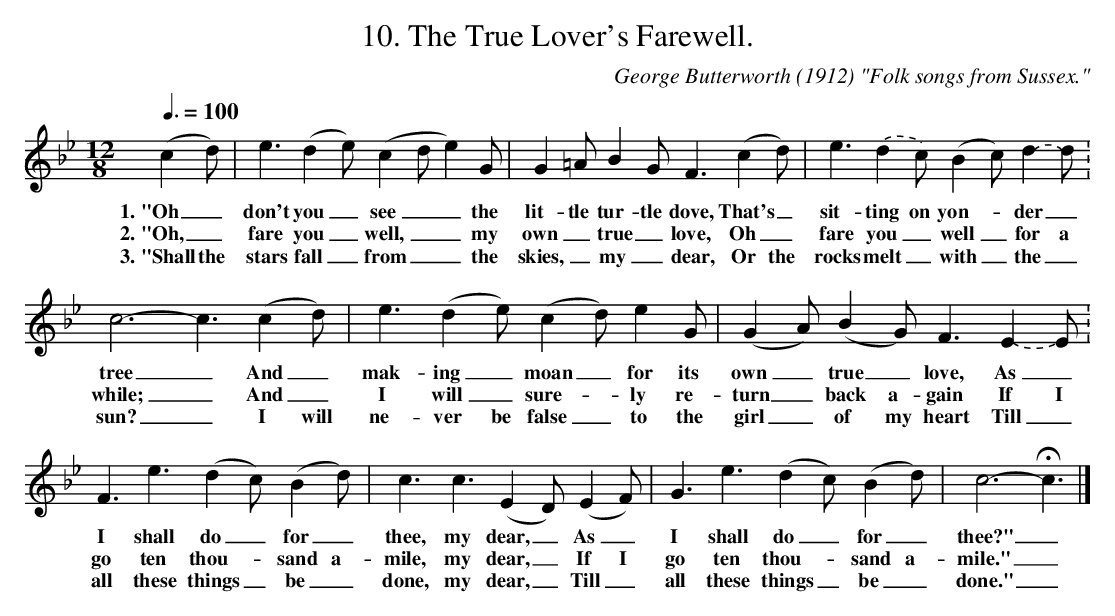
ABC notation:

X:1
T:10. The True Lover's Farewell.
C:George Butterworth (1912) "Folk songs from Sussex."
L:1/8
Q:3/8=100
M:12/8
K:Cdor
(c2 d) | e3 (d2 e) (c2 d e2) G | G2 !courtesy!=A B2 G F3 (c2 d) | e3 .(d2 c) (B2 c) d2.- d. |$
w: 1.~"Oh_ | don't you_ see__ the | lit-tle tur-tle dove, That's_ | sit-ting on yon-*der_ |
w: 2.~"Oh,_ | fare you_ well,__my | own_ true_ love, Oh_ | fare you_ well_ for a |
w: 3.~"Shall the | stars fall_ from__ the | skies,_ my_ dear, Or the | rocks melt_ with_ the_ |
c6- c3 (c2 d) | e3 (d2 e) (c2 d) e2 G | (G2 A) (B2 G) F3 E2.-E. |$
w: tree_ And_ | mak-ing_ moan_ for its | own_ true_ love, As_|
w: while;_ And_ | I will_sure-*ly re- | turn_back a-gain If I |
w:  sun?_ I will ne-ver be false_ to the girl_ of my heart Till_
F3 e3 (d2 c) (B2 d) |c3 c3 (E2 D) (E2 F) | G3 e3 (d2 c) (B2 d) | c6- Hc3 |]
w: I shall do_ for_ | thee, my dear,_ As_ | I shall do_ for_ | thee?"_|
w: go ten thou-*sand a- | mile, my dear,_ If I go ten thou-*sand a-| mile."_ |
w: all these things_ be_ | done, my dear,_ Till_ all these things_ be_ done."_ |
